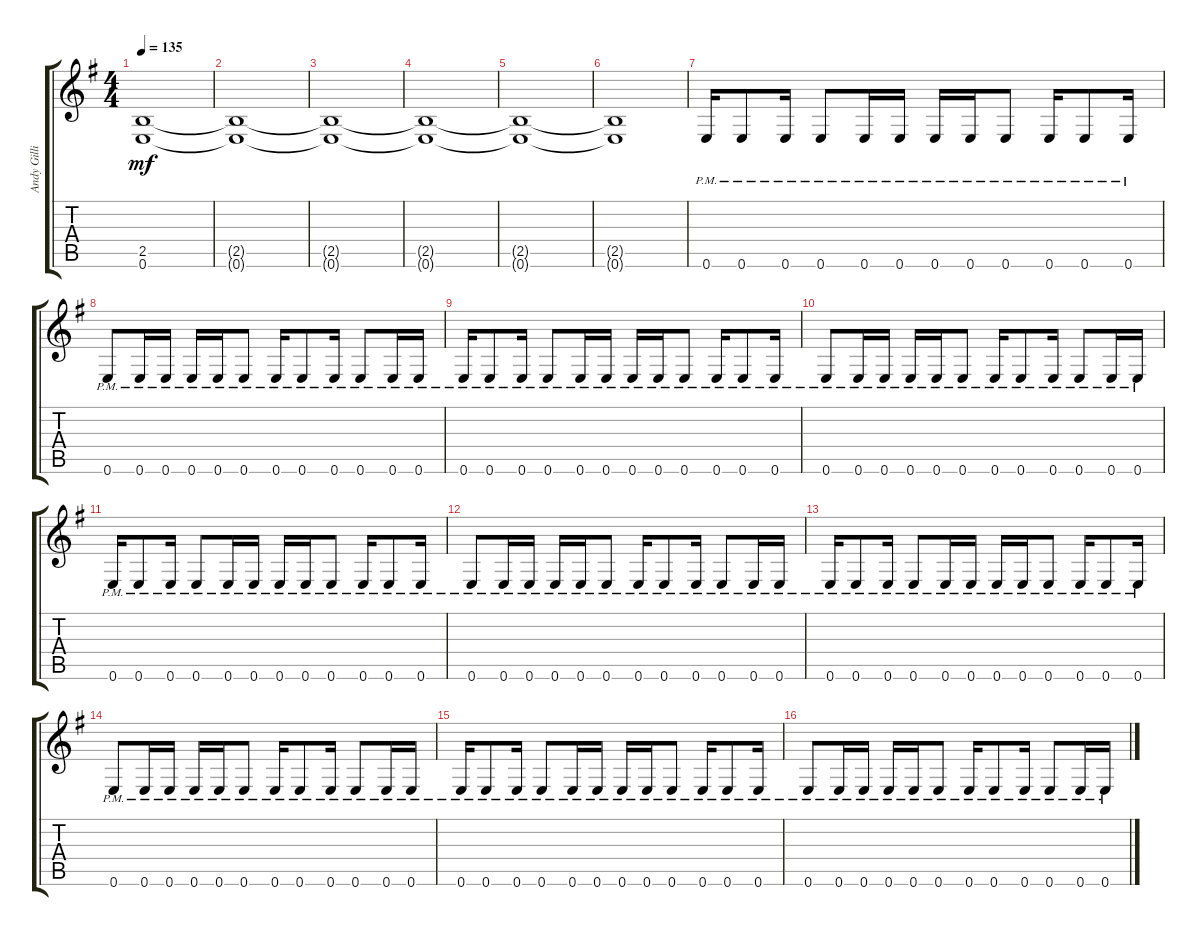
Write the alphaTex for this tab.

\track ("Andy Gillion (guitar)" "Andy Gilli") {instrument distortionguitar}
\staff {score tabs}
\tuning (E4 B3 G3 D3 A2 E2) {hide}
\ts (4 4)
\tempo 135
\clef g2
\ks eminor
(2.5{t} 0.6{t}).1{dy mf} |
(2.5{t} 0.6{t}).1 |
(2.5{t} 0.6{t}).1 |
(2.5{t} 0.6{t}).1 |
(2.5{t} 0.6{t}).1 |
(2.5{t} 0.6{t}).1 |
0.6{pm}.16{volume 14} 0.6{pm}.8 0.6{pm}.16 0.6{pm}.8 0.6{pm}.16 0.6{pm}.16 0.6{pm}.16 0.6{pm}.16 0.6{pm}.8 0.6{pm}.16 0.6{pm}.8 0.6{pm}.16 |
0.6{pm}.8 0.6{pm}.16 0.6{pm}.16 0.6{pm}.16 0.6{pm}.16 0.6{pm}.8 0.6{pm}.16 0.6{pm}.8 0.6{pm}.16 0.6{pm}.8 0.6{pm}.16 0.6{pm}.16 |
0.6{pm}.16 0.6{pm}.8 0.6{pm}.16 0.6{pm}.8 0.6{pm}.16 0.6{pm}.16 0.6{pm}.16 0.6{pm}.16 0.6{pm}.8 0.6{pm}.16 0.6{pm}.8 0.6{pm}.16 |
0.6{pm}.8 0.6{pm}.16 0.6{pm}.16 0.6{pm}.16 0.6{pm}.16 0.6{pm}.8 0.6{pm}.16 0.6{pm}.8 0.6{pm}.16 0.6{pm}.8 0.6{pm}.16 0.6{pm}.16 |
0.6{pm}.16 0.6{pm}.8 0.6{pm}.16 0.6{pm}.8 0.6{pm}.16 0.6{pm}.16 0.6{pm}.16 0.6{pm}.16 0.6{pm}.8 0.6{pm}.16 0.6{pm}.8 0.6{pm}.16 |
0.6{pm}.8 0.6{pm}.16 0.6{pm}.16 0.6{pm}.16 0.6{pm}.16 0.6{pm}.8 0.6{pm}.16 0.6{pm}.8 0.6{pm}.16 0.6{pm}.8 0.6{pm}.16 0.6{pm}.16 |
0.6{pm}.16 0.6{pm}.8 0.6{pm}.16 0.6{pm}.8 0.6{pm}.16 0.6{pm}.16 0.6{pm}.16 0.6{pm}.16 0.6{pm}.8 0.6{pm}.16 0.6{pm}.8 0.6{pm}.16 |
0.6{pm}.8 0.6{pm}.16 0.6{pm}.16 0.6{pm}.16 0.6{pm}.16 0.6{pm}.8 0.6{pm}.16 0.6{pm}.8 0.6{pm}.16 0.6{pm}.8 0.6{pm}.16 0.6{pm}.16 |
0.6{pm}.16 0.6{pm}.8 0.6{pm}.16 0.6{pm}.8 0.6{pm}.16 0.6{pm}.16 0.6{pm}.16 0.6{pm}.16 0.6{pm}.8 0.6{pm}.16 0.6{pm}.8 0.6{pm}.16 |
0.6{pm}.8 0.6{pm}.16 0.6{pm}.16 0.6{pm}.16 0.6{pm}.16 0.6{pm}.8 0.6{pm}.16 0.6{pm}.8 0.6{pm}.16 0.6{pm}.8 0.6{pm}.16 0.6{pm}.16
